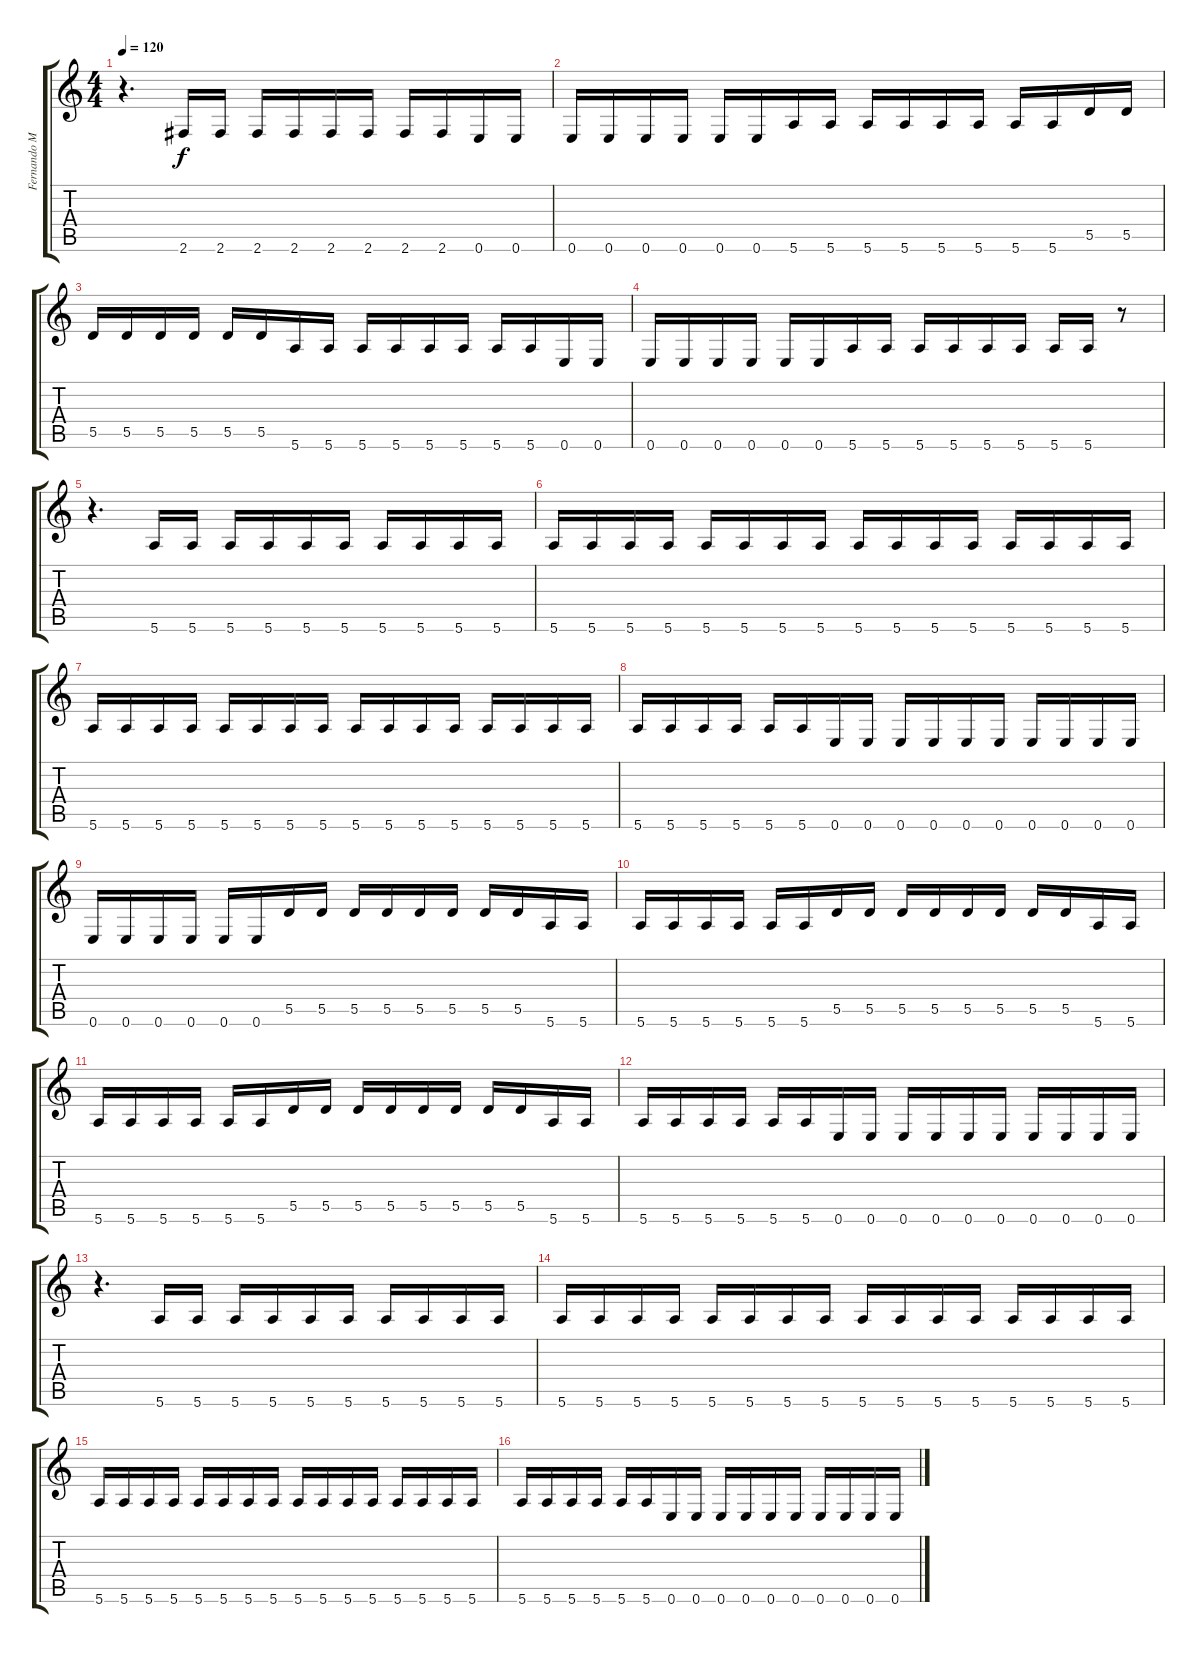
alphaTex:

\track ("Fernando Madina (Bajo)" "Fernando M") {instrument electricbasspick}
\staff {score tabs}
\tuning (E4 B3 G3 D3 A2 E2) {hide}
\ts (4 4)
\tempo 120
\clef g2
\ks c
r.4{d dy f} 2.6.16 2.6.16 2.6.16 2.6.16 2.6.16 2.6.16 2.6.16 2.6.16 0.6.16 0.6.16 |
0.6.16 0.6.16 0.6.16 0.6.16 0.6.16 0.6.16 5.6.16 5.6.16 5.6.16 5.6.16 5.6.16 5.6.16 5.6.16 5.6.16 5.5.16 5.5.16 |
5.5.16 5.5.16 5.5.16 5.5.16 5.5.16 5.5.16 5.6.16 5.6.16 5.6.16 5.6.16 5.6.16 5.6.16 5.6.16 5.6.16 0.6.16 0.6.16 |
0.6.16 0.6.16 0.6.16 0.6.16 0.6.16 0.6.16 5.6.16 5.6.16 5.6.16 5.6.16 5.6.16 5.6.16 5.6.16 5.6.16 r.8 |
r.4{d} 5.6.16 5.6.16 5.6.16 5.6.16 5.6.16 5.6.16 5.6.16 5.6.16 5.6.16 5.6.16 |
5.6.16 5.6.16 5.6.16 5.6.16 5.6.16 5.6.16 5.6.16 5.6.16 5.6.16 5.6.16 5.6.16 5.6.16 5.6.16 5.6.16 5.6.16 5.6.16 |
5.6.16 5.6.16 5.6.16 5.6.16 5.6.16 5.6.16 5.6.16 5.6.16 5.6.16 5.6.16 5.6.16 5.6.16 5.6.16 5.6.16 5.6.16 5.6.16 |
5.6.16 5.6.16 5.6.16 5.6.16 5.6.16 5.6.16 0.6.16 0.6.16 0.6.16 0.6.16 0.6.16 0.6.16 0.6.16 0.6.16 0.6.16 0.6.16 |
0.6.16 0.6.16 0.6.16 0.6.16 0.6.16 0.6.16 5.5.16 5.5.16 5.5.16 5.5.16 5.5.16 5.5.16 5.5.16 5.5.16 5.6.16 5.6.16 |
5.6.16 5.6.16 5.6.16 5.6.16 5.6.16 5.6.16 5.5.16 5.5.16 5.5.16 5.5.16 5.5.16 5.5.16 5.5.16 5.5.16 5.6.16 5.6.16 |
5.6.16 5.6.16 5.6.16 5.6.16 5.6.16 5.6.16 5.5.16 5.5.16 5.5.16 5.5.16 5.5.16 5.5.16 5.5.16 5.5.16 5.6.16 5.6.16 |
5.6.16 5.6.16 5.6.16 5.6.16 5.6.16 5.6.16 0.6.16 0.6.16 0.6.16 0.6.16 0.6.16 0.6.16 0.6.16 0.6.16 0.6.16 0.6.16 |
r.4{d} 5.6.16 5.6.16 5.6.16 5.6.16 5.6.16 5.6.16 5.6.16 5.6.16 5.6.16 5.6.16 |
5.6.16 5.6.16 5.6.16 5.6.16 5.6.16 5.6.16 5.6.16 5.6.16 5.6.16 5.6.16 5.6.16 5.6.16 5.6.16 5.6.16 5.6.16 5.6.16 |
5.6.16 5.6.16 5.6.16 5.6.16 5.6.16 5.6.16 5.6.16 5.6.16 5.6.16 5.6.16 5.6.16 5.6.16 5.6.16 5.6.16 5.6.16 5.6.16 |
5.6.16 5.6.16 5.6.16 5.6.16 5.6.16 5.6.16 0.6.16 0.6.16 0.6.16 0.6.16 0.6.16 0.6.16 0.6.16 0.6.16 0.6.16 0.6.16
